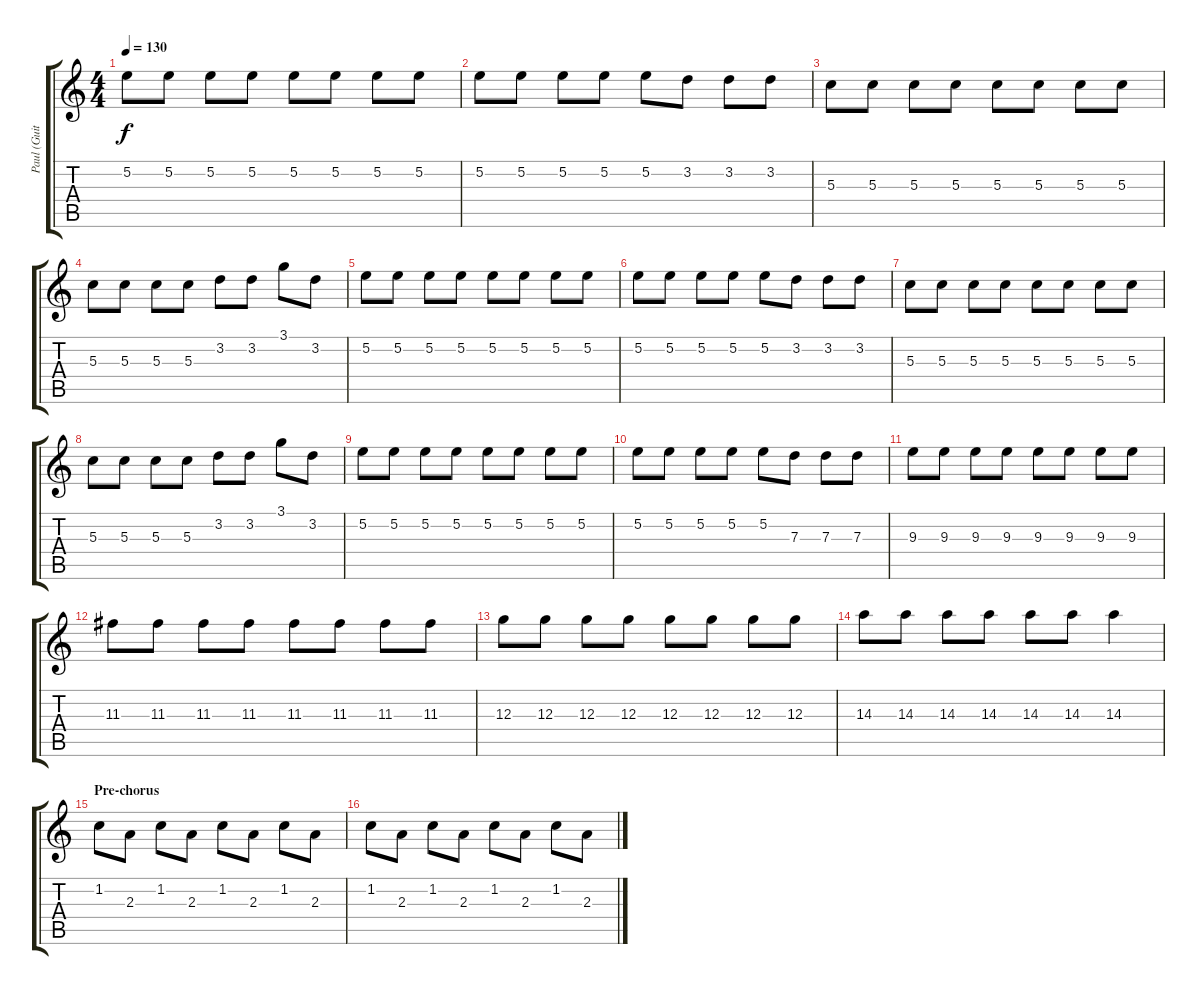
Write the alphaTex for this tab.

\track ("Paul (Guitar)" "Paul (Guit") {instrument overdrivenguitar}
\staff {score tabs}
\tuning (E4 B3 G3 D3 A2 E2) {hide}
\ts (4 4)
\tempo 130
\clef g2
\ks c
5.2.8{dy f} 5.2.8 5.2.8 5.2.8 5.2.8 5.2.8 5.2.8 5.2.8 |
5.2.8 5.2.8 5.2.8 5.2.8 5.2.8 3.2.8 3.2.8 3.2.8 |
5.3.8 5.3.8 5.3.8 5.3.8 5.3.8 5.3.8 5.3.8 5.3.8 |
5.3.8 5.3.8 5.3.8 5.3.8 3.2.8 3.2.8 3.1.8 3.2.8 |
5.2.8 5.2.8 5.2.8 5.2.8 5.2.8 5.2.8 5.2.8 5.2.8 |
5.2.8 5.2.8 5.2.8 5.2.8 5.2.8 3.2.8 3.2.8 3.2.8 |
5.3.8 5.3.8 5.3.8 5.3.8 5.3.8 5.3.8 5.3.8 5.3.8 |
5.3.8 5.3.8 5.3.8 5.3.8 3.2.8 3.2.8 3.1.8 3.2.8 |
5.2.8 5.2.8 5.2.8 5.2.8 5.2.8 5.2.8 5.2.8 5.2.8 |
5.2.8 5.2.8 5.2.8 5.2.8 5.2.8 7.3.8 7.3.8 7.3.8 |
9.3.8 9.3.8 9.3.8 9.3.8 9.3.8 9.3.8 9.3.8 9.3.8 |
11.3.8 11.3.8 11.3.8 11.3.8 11.3.8 11.3.8 11.3.8 11.3.8 |
12.3.8 12.3.8 12.3.8 12.3.8 12.3.8 12.3.8 12.3.8 12.3.8 |
14.3.8 14.3.8 14.3.8 14.3.8 14.3.8 14.3.8 14.3.4 |
\section ("" "Pre-chorus")
1.2.8 2.3.8 1.2.8 2.3.8 1.2.8 2.3.8 1.2.8 2.3.8 |
1.2.8 2.3.8 1.2.8 2.3.8 1.2.8 2.3.8 1.2.8 2.3.8
